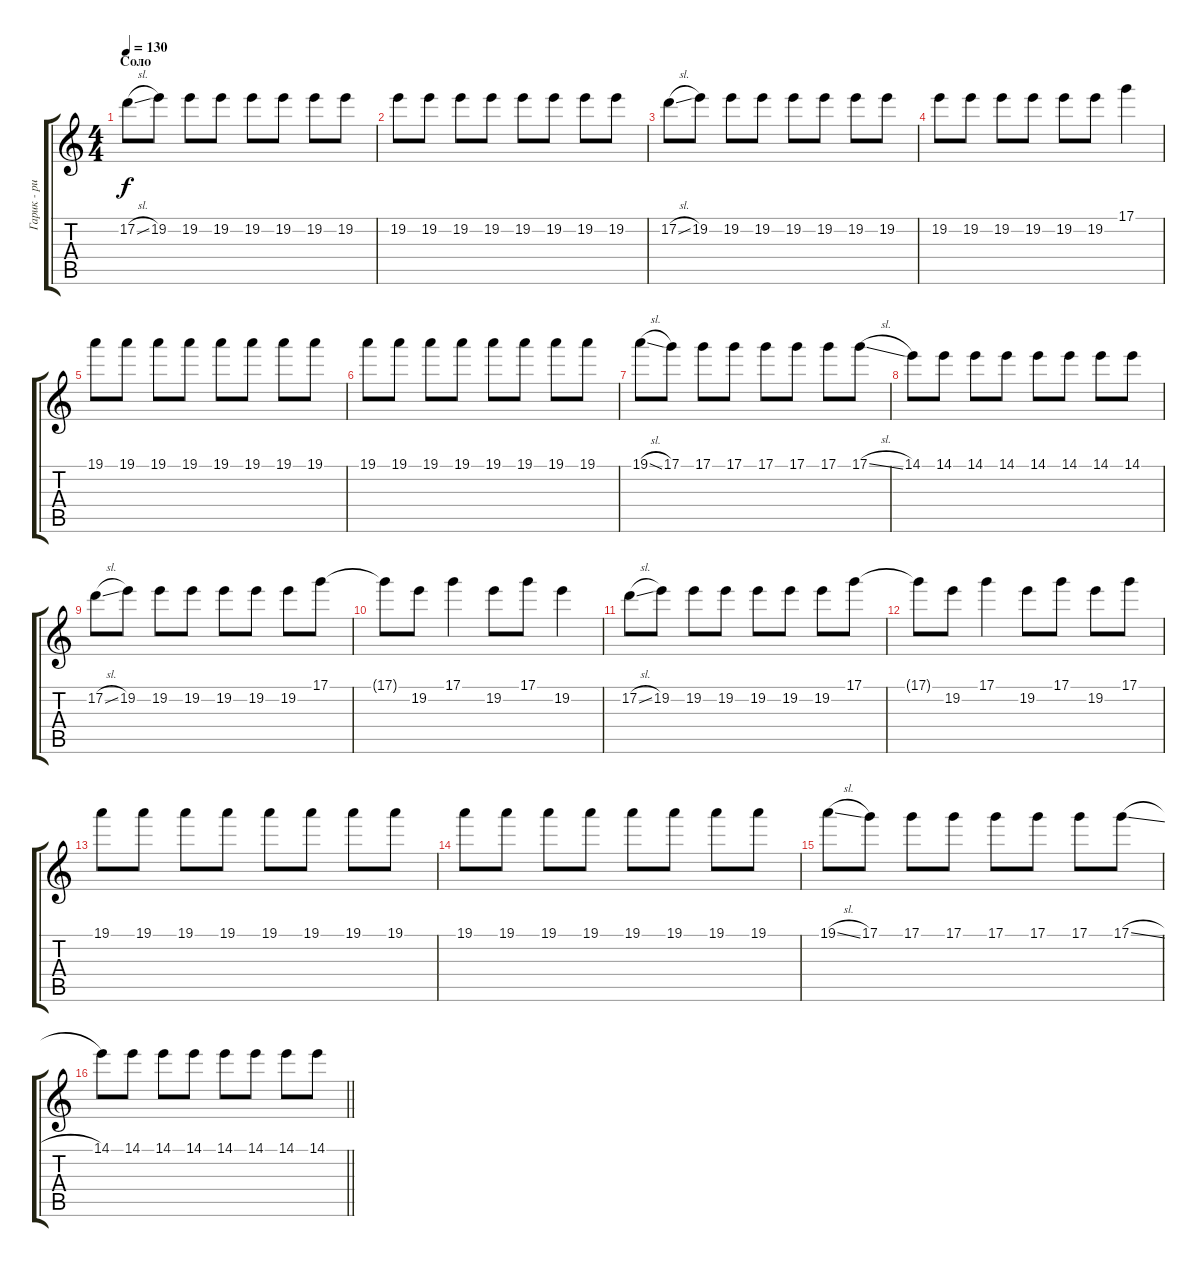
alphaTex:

\track ("Гарик - ритм" "Гарик - ри") {instrument electricguitarclean}
\staff {score tabs}
\tuning (D4 A3 F3 C3 G2 C2) {hide}
\ts (4 4)
\section ("" "Соло")
\tempo 130
\clef g2
\ks c
17.2{sl}.8{dy f} 19.2.8 19.2.8 19.2.8 19.2.8 19.2.8 19.2.8 19.2.8 |
19.2.8 19.2.8 19.2.8 19.2.8 19.2.8 19.2.8 19.2.8 19.2.8 |
17.2{sl}.8 19.2.8 19.2.8 19.2.8 19.2.8 19.2.8 19.2.8 19.2.8 |
19.2.8 19.2.8 19.2.8 19.2.8 19.2.8 19.2.8 17.1.4 |
19.1.8 19.1.8 19.1.8 19.1.8 19.1.8 19.1.8 19.1.8 19.1.8 |
19.1.8 19.1.8 19.1.8 19.1.8 19.1.8 19.1.8 19.1.8 19.1.8 |
19.1{sl}.8 17.1.8 17.1.8 17.1.8 17.1.8 17.1.8 17.1.8 17.1{sl}.8 |
14.1.8 14.1.8 14.1.8 14.1.8 14.1.8 14.1.8 14.1.8 14.1.8 |
17.2{sl}.8 19.2.8 19.2.8 19.2.8 19.2.8 19.2.8 19.2.8 17.1.8 |
17.1{t}.8 19.2.8 17.1.4 19.2.8 17.1.8 19.2.4 |
17.2{sl}.8 19.2.8 19.2.8 19.2.8 19.2.8 19.2.8 19.2.8 17.1.8 |
17.1{t}.8 19.2.8 17.1.4 19.2.8 17.1.8 19.2.8 17.1.8 |
19.1.8 19.1.8 19.1.8 19.1.8 19.1.8 19.1.8 19.1.8 19.1.8 |
19.1.8 19.1.8 19.1.8 19.1.8 19.1.8 19.1.8 19.1.8 19.1.8 |
19.1{sl}.8 17.1.8 17.1.8 17.1.8 17.1.8 17.1.8 17.1.8 17.1{sl}.8 |
\barLineRight lightlight
14.1.8 14.1.8 14.1.8 14.1.8 14.1.8 14.1.8 14.1.8 14.1.8
